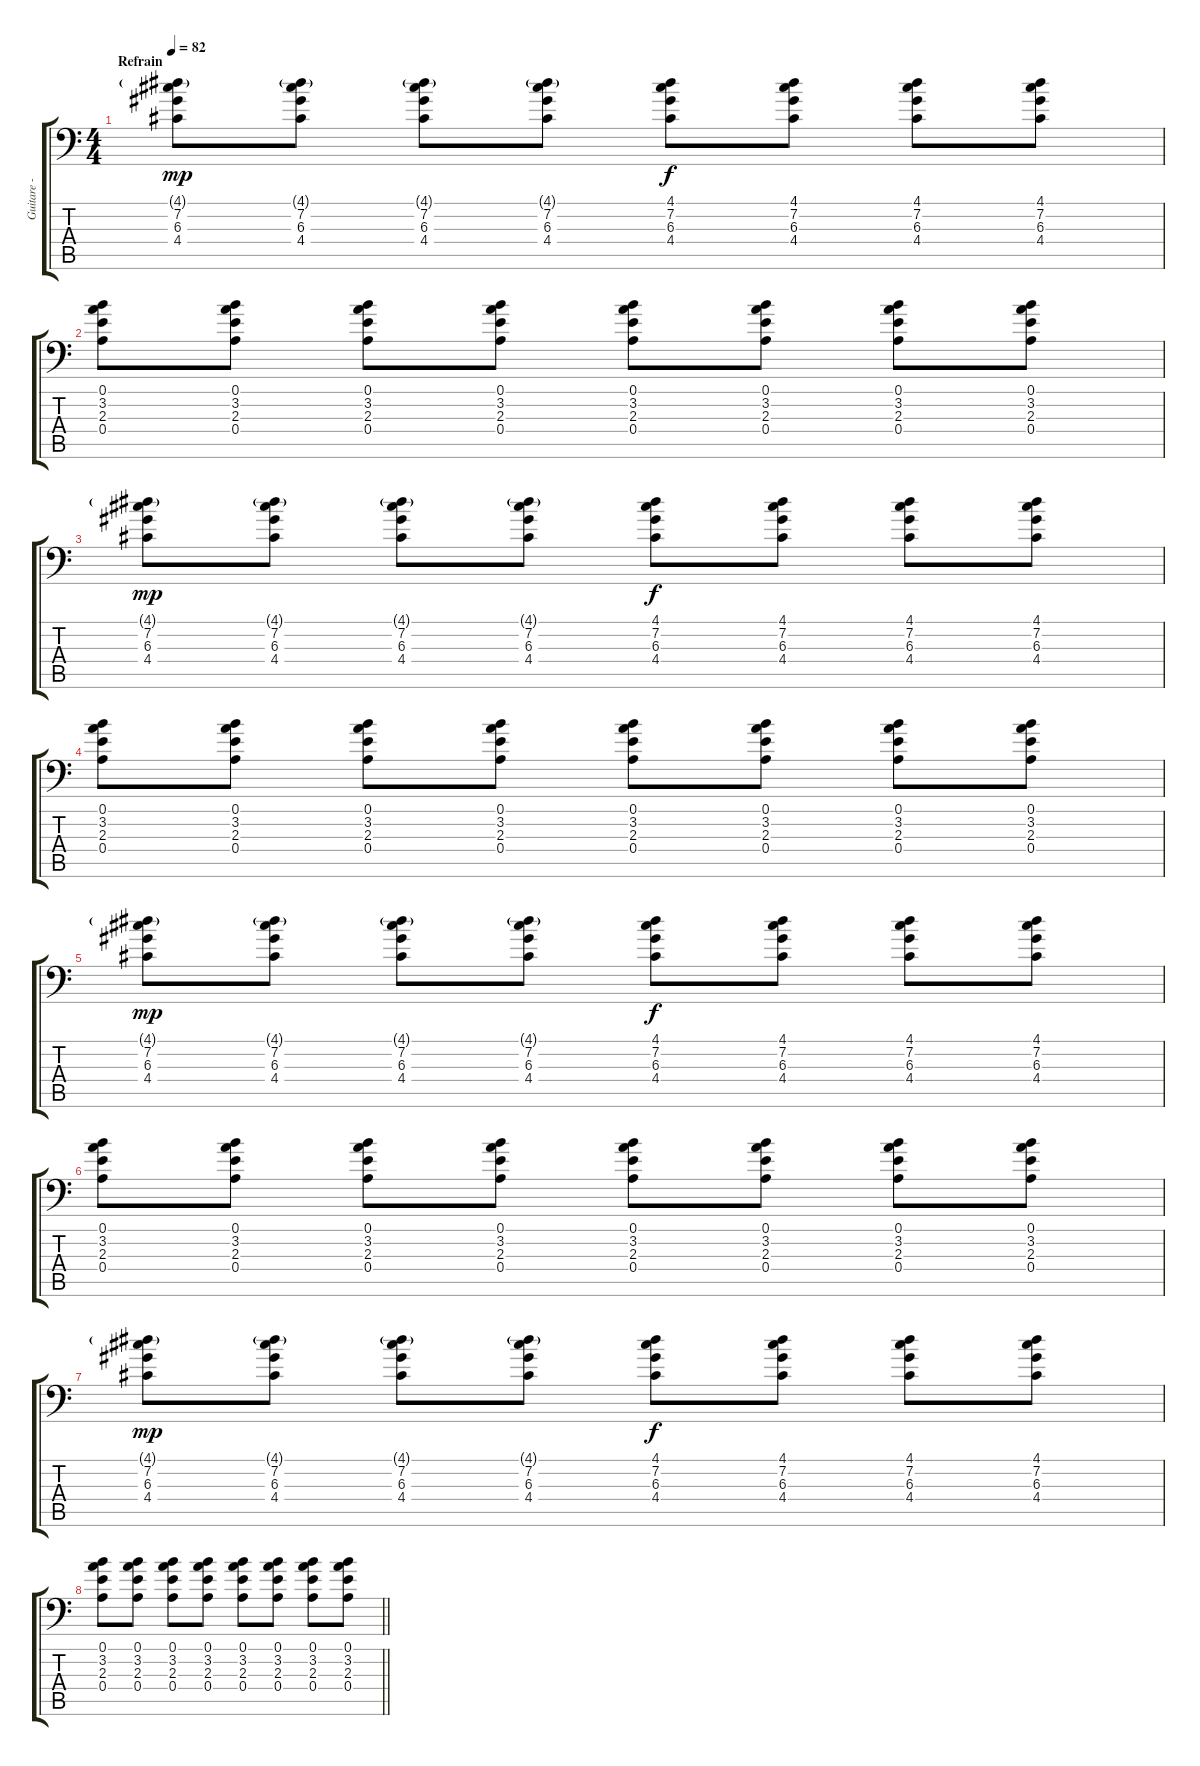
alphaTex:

\track ("Guitare - left (Erik)" "Guitare - ") {instrument overdrivenguitar}
\staff {score tabs}
\tuning (B3 Gb3 D3 A2 E2 A1) {hide}
\ts (4 4)
\section ("" "Refrain")
\tempo 82
\clef f4
\ks c
(4.1{g} 7.2 6.3 4.4).8{dy mp} (4.1{g} 7.2 6.3 4.4).8 (4.1{g} 7.2 6.3 4.4).8 (4.1{g} 7.2 6.3 4.4).8 (4.1 7.2 6.3 4.4).8{dy f} (4.1 7.2 6.3 4.4).8 (4.1 7.2 6.3 4.4).8 (4.1 7.2 6.3 4.4).8 |
(0.1 3.2 2.3 0.4).8 (0.1 3.2 2.3 0.4).8 (0.1 3.2 2.3 0.4).8 (0.1 3.2 2.3 0.4).8 (0.1 3.2 2.3 0.4).8 (0.1 3.2 2.3 0.4).8 (0.1 3.2 2.3 0.4).8 (0.1 3.2 2.3 0.4).8 |
(4.1{g} 7.2 6.3 4.4).8{dy mp} (4.1{g} 7.2 6.3 4.4).8 (4.1{g} 7.2 6.3 4.4).8 (4.1{g} 7.2 6.3 4.4).8 (4.1 7.2 6.3 4.4).8{dy f} (4.1 7.2 6.3 4.4).8 (4.1 7.2 6.3 4.4).8 (4.1 7.2 6.3 4.4).8 |
(0.1 3.2 2.3 0.4).8 (0.1 3.2 2.3 0.4).8 (0.1 3.2 2.3 0.4).8 (0.1 3.2 2.3 0.4).8 (0.1 3.2 2.3 0.4).8 (0.1 3.2 2.3 0.4).8 (0.1 3.2 2.3 0.4).8 (0.1 3.2 2.3 0.4).8 |
(4.1{g} 7.2 6.3 4.4).8{dy mp} (4.1{g} 7.2 6.3 4.4).8 (4.1{g} 7.2 6.3 4.4).8 (4.1{g} 7.2 6.3 4.4).8 (4.1 7.2 6.3 4.4).8{dy f} (4.1 7.2 6.3 4.4).8 (4.1 7.2 6.3 4.4).8 (4.1 7.2 6.3 4.4).8 |
(0.1 3.2 2.3 0.4).8 (0.1 3.2 2.3 0.4).8 (0.1 3.2 2.3 0.4).8 (0.1 3.2 2.3 0.4).8 (0.1 3.2 2.3 0.4).8 (0.1 3.2 2.3 0.4).8 (0.1 3.2 2.3 0.4).8 (0.1 3.2 2.3 0.4).8 |
(4.1{g} 7.2 6.3 4.4).8{dy mp} (4.1{g} 7.2 6.3 4.4).8 (4.1{g} 7.2 6.3 4.4).8 (4.1{g} 7.2 6.3 4.4).8 (4.1 7.2 6.3 4.4).8{dy f} (4.1 7.2 6.3 4.4).8 (4.1 7.2 6.3 4.4).8 (4.1 7.2 6.3 4.4).8 |
\barLineRight lightlight
(0.1 3.2 2.3 0.4).8 (0.1 3.2 2.3 0.4).8 (0.1 3.2 2.3 0.4).8 (0.1 3.2 2.3 0.4).8 (0.1 3.2 2.3 0.4).8 (0.1 3.2 2.3 0.4).8 (0.1 3.2 2.3 0.4).8 (0.1 3.2 2.3 0.4).8
